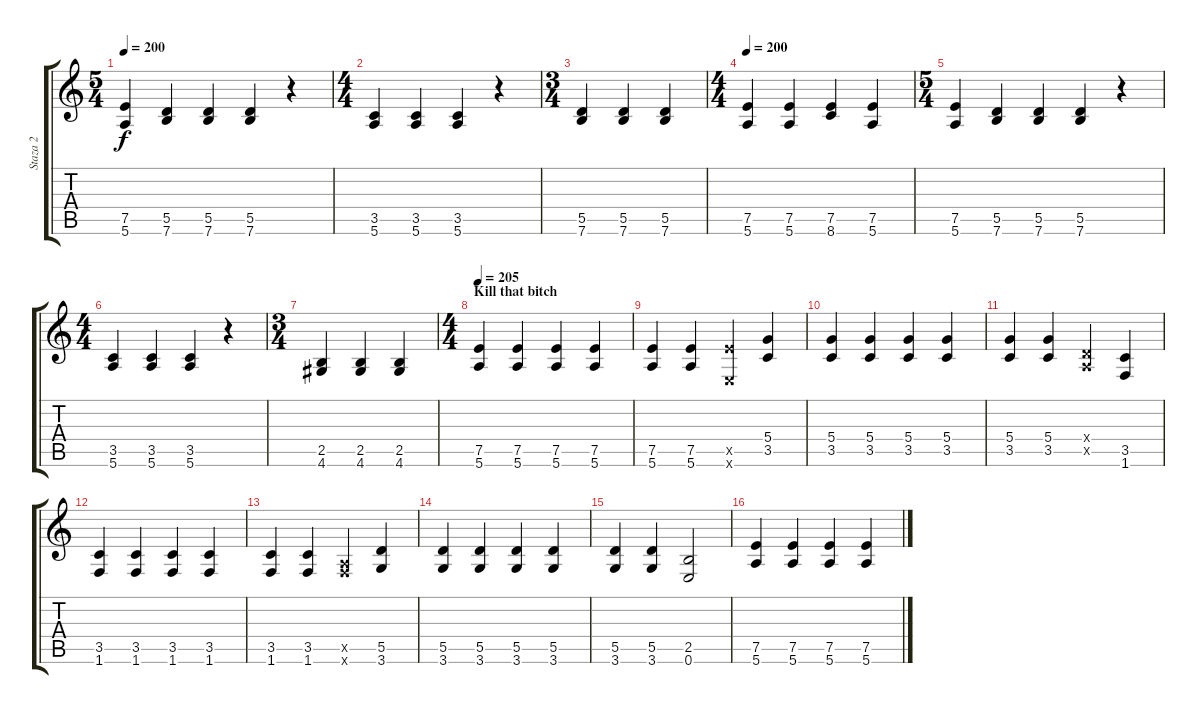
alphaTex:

\track ("Staza 2" "Staza 2") {instrument distortionguitar}
\staff {score tabs}
\tuning (E4 B3 G3 D3 A2 E2) {hide}
\ts (5 4)
\tempo 200
\clef g2
\ks c
(7.5 5.6).4{dy f} (5.5 7.6).4 (5.5 7.6).4 (5.5 7.6).4 r.4 |
\ts (4 4)
(3.5 5.6).4 (3.5 5.6).4 (3.5 5.6).4 r.4 |
\ts (3 4)
(5.5 7.6).4 (5.5 7.6).4 (5.5 7.6).4 |
\ts (4 4)
\tempo 200
(7.5 5.6).4 (7.5 5.6).4 (7.5 8.6).4 (7.5 5.6).4 |
\ts (5 4)
(7.5 5.6).4 (5.5 7.6).4 (5.5 7.6).4 (5.5 7.6).4 r.4 |
\ts (4 4)
(3.5 5.6).4 (3.5 5.6).4 (3.5 5.6).4 r.4 |
\ts (3 4)
(2.5 4.6).4 (2.5 4.6).4 (2.5 4.6).4 |
\ts (4 4)
\section ("" "Kill that bitch")
\tempo 215
\tempo 205
(7.5 5.6).4 (7.5 5.6).4 (7.5 5.6).4 (7.5 5.6).4 |
(7.5 5.6).4 (7.5 5.6).4 (7.5{x} 0.6{x}).4 (5.4 3.5).4 |
(5.4 3.5).4 (5.4 3.5).4 (5.4 3.5).4 (5.4 3.5).4 |
(5.4 3.5).4 (5.4 3.5).4 (0.4{x} 0.5{x}).4 (3.5 1.6).4 |
(3.5 1.6).4 (3.5 1.6).4 (3.5 1.6).4 (3.5 1.6).4 |
(3.5 1.6).4 (3.5 1.6).4 (0.5{x} 1.6{x}).4 (5.5 3.6).4 |
(5.5 3.6).4 (5.5 3.6).4 (5.5 3.6).4 (5.5 3.6).4 |
(5.5 3.6).4 (5.5 3.6).4 (2.5 0.6).2 |
(7.5 5.6).4 (7.5 5.6).4 (7.5 5.6).4 (7.5 5.6).4
